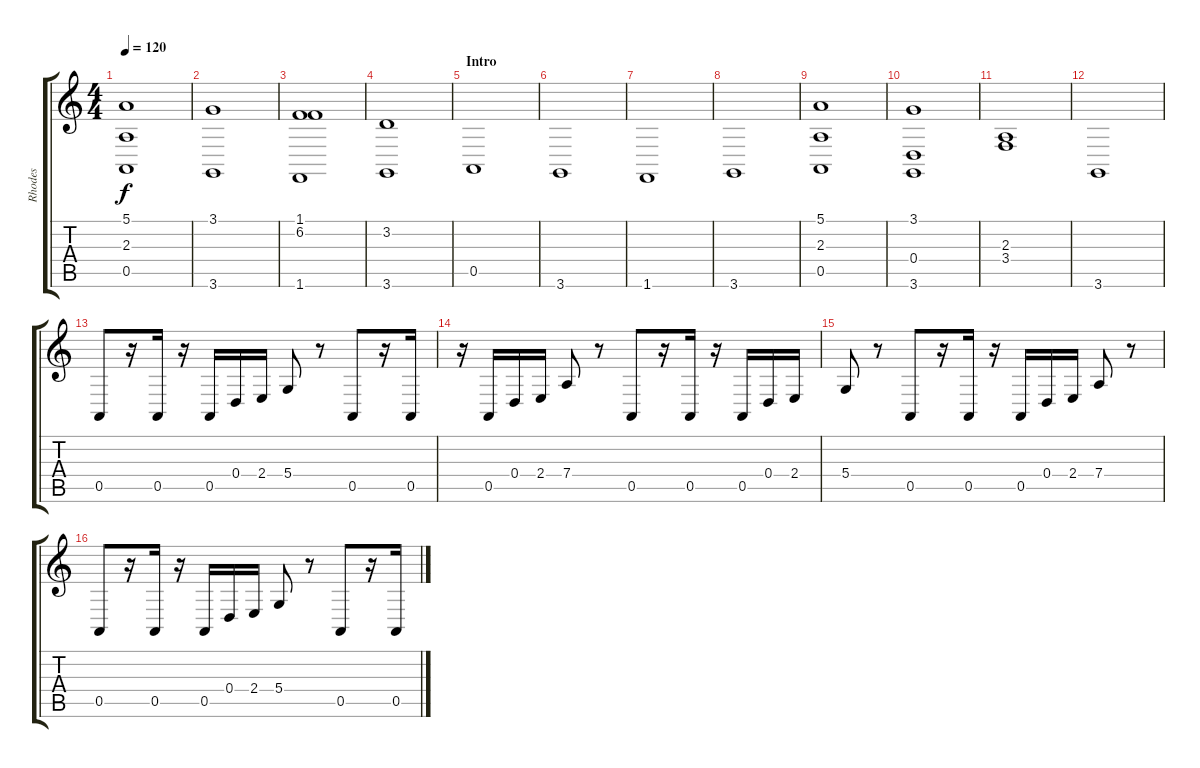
\track ("Rhodes" "Rhodes") {instrument electricpiano1}
\staff {score tabs}
\tuning (E4 B3 G3 D3 A2 E2) {hide}
\ts (4 4)
\tempo 120
\clef g2
\ks c
(5.1 2.3 0.5).1{dy f instrument electricpiano1} |
(3.1 3.6).1 |
(1.1 6.2 1.6).1 |
(3.2 3.6).1 |
\section ("" "Intro")
0.5.1 |
3.6.1 |
1.6.1 |
3.6.1 |
(5.1 2.3 0.5).1 |
(3.1 0.4 3.6).1 |
(2.3 3.4).1 |
3.6.1 |
0.5.8 r.16 0.5.16 r.16 0.5.16 0.4.16 2.4.16 5.4.8 r.8 0.5.8 r.16 0.5.16 |
r.16 0.5.16 0.4.16 2.4.16 7.4.8 r.8 0.5.8 r.16 0.5.16 r.16 0.5.16 0.4.16 2.4.16 |
5.4.8 r.8 0.5.8 r.16 0.5.16 r.16 0.5.16 0.4.16 2.4.16 7.4.8 r.8 |
0.5.8 r.16 0.5.16 r.16 0.5.16 0.4.16 2.4.16 5.4.8 r.8 0.5.8 r.16 0.5.16
